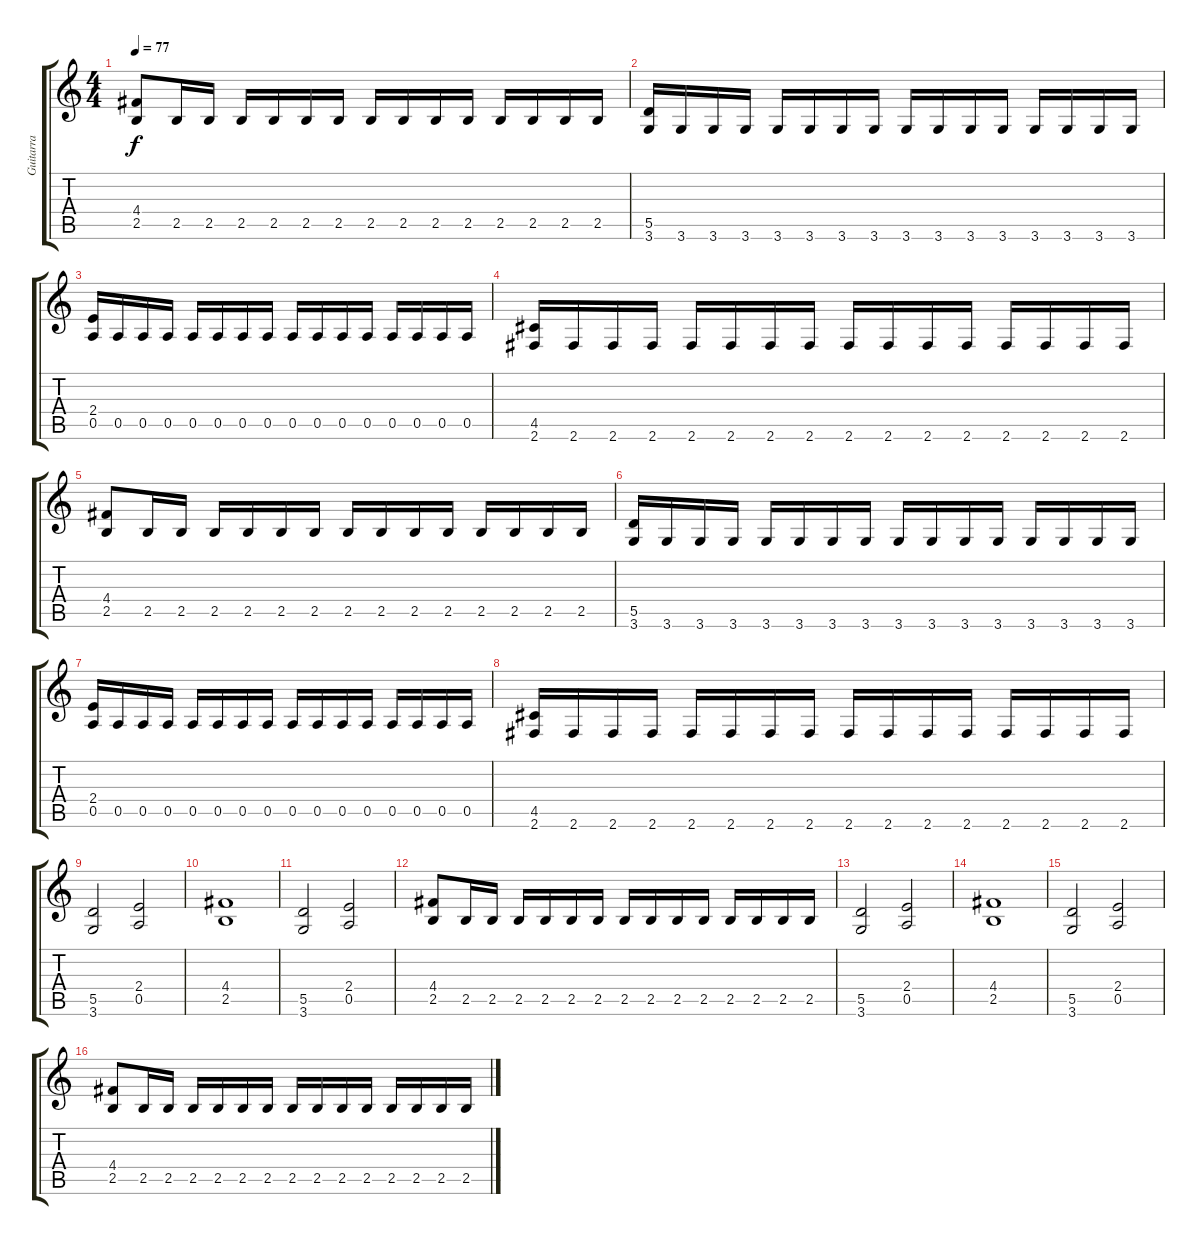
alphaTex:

\track ("Guitarra" "Guitarra") {instrument distortionguitar}
\staff {score tabs}
\tuning (E4 B3 G3 D3 A2 E2) {hide}
\ts (4 4)
\tempo 77
\clef g2
\ks c
(4.4 2.5).8{dy f} 2.5.16 2.5.16 2.5.16 2.5.16 2.5.16 2.5.16 2.5.16 2.5.16 2.5.16 2.5.16 2.5.16 2.5.16 2.5.16 2.5.16 |
(5.5 3.6).16 3.6.16 3.6.16 3.6.16 3.6.16 3.6.16 3.6.16 3.6.16 3.6.16 3.6.16 3.6.16 3.6.16 3.6.16 3.6.16 3.6.16 3.6.16 |
(2.4 0.5).16 0.5.16 0.5.16 0.5.16 0.5.16 0.5.16 0.5.16 0.5.16 0.5.16 0.5.16 0.5.16 0.5.16 0.5.16 0.5.16 0.5.16 0.5.16 |
(4.5 2.6).16 2.6.16 2.6.16 2.6.16 2.6.16 2.6.16 2.6.16 2.6.16 2.6.16 2.6.16 2.6.16 2.6.16 2.6.16 2.6.16 2.6.16 2.6.16 |
(4.4 2.5).8 2.5.16 2.5.16 2.5.16 2.5.16 2.5.16 2.5.16 2.5.16 2.5.16 2.5.16 2.5.16 2.5.16 2.5.16 2.5.16 2.5.16 |
(5.5 3.6).16 3.6.16 3.6.16 3.6.16 3.6.16 3.6.16 3.6.16 3.6.16 3.6.16 3.6.16 3.6.16 3.6.16 3.6.16 3.6.16 3.6.16 3.6.16 |
(2.4 0.5).16 0.5.16 0.5.16 0.5.16 0.5.16 0.5.16 0.5.16 0.5.16 0.5.16 0.5.16 0.5.16 0.5.16 0.5.16 0.5.16 0.5.16 0.5.16 |
(4.5 2.6).16 2.6.16 2.6.16 2.6.16 2.6.16 2.6.16 2.6.16 2.6.16 2.6.16 2.6.16 2.6.16 2.6.16 2.6.16 2.6.16 2.6.16 2.6.16 |
(5.5 3.6).2 (2.4 0.5).2 |
(4.4 2.5).1 |
(5.5 3.6).2 (2.4 0.5).2 |
(4.4 2.5).8 2.5.16 2.5.16 2.5.16 2.5.16 2.5.16 2.5.16 2.5.16 2.5.16 2.5.16 2.5.16 2.5.16 2.5.16 2.5.16 2.5.16 |
(5.5 3.6).2 (2.4 0.5).2 |
(4.4 2.5).1 |
(5.5 3.6).2 (2.4 0.5).2 |
(4.4 2.5).8 2.5.16 2.5.16 2.5.16 2.5.16 2.5.16 2.5.16 2.5.16 2.5.16 2.5.16 2.5.16 2.5.16 2.5.16 2.5.16 2.5.16
